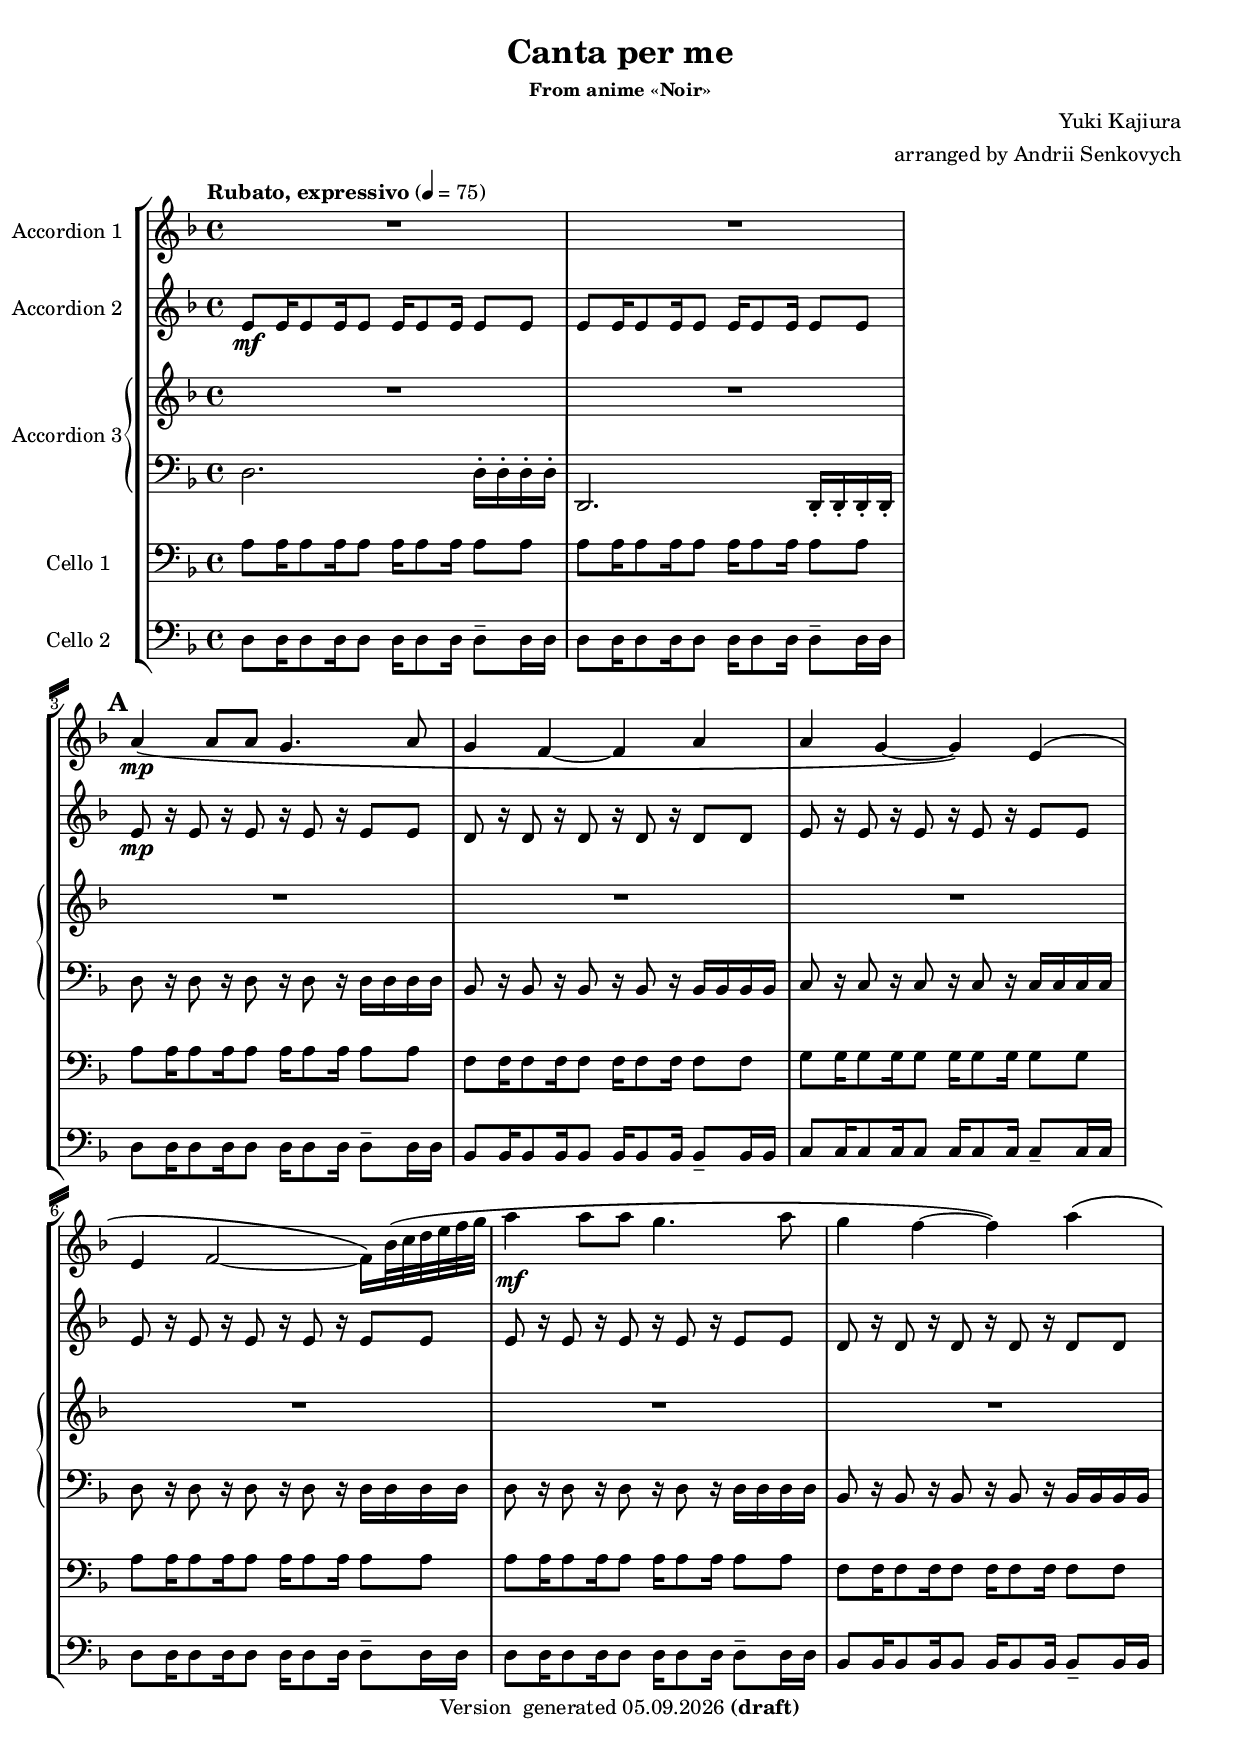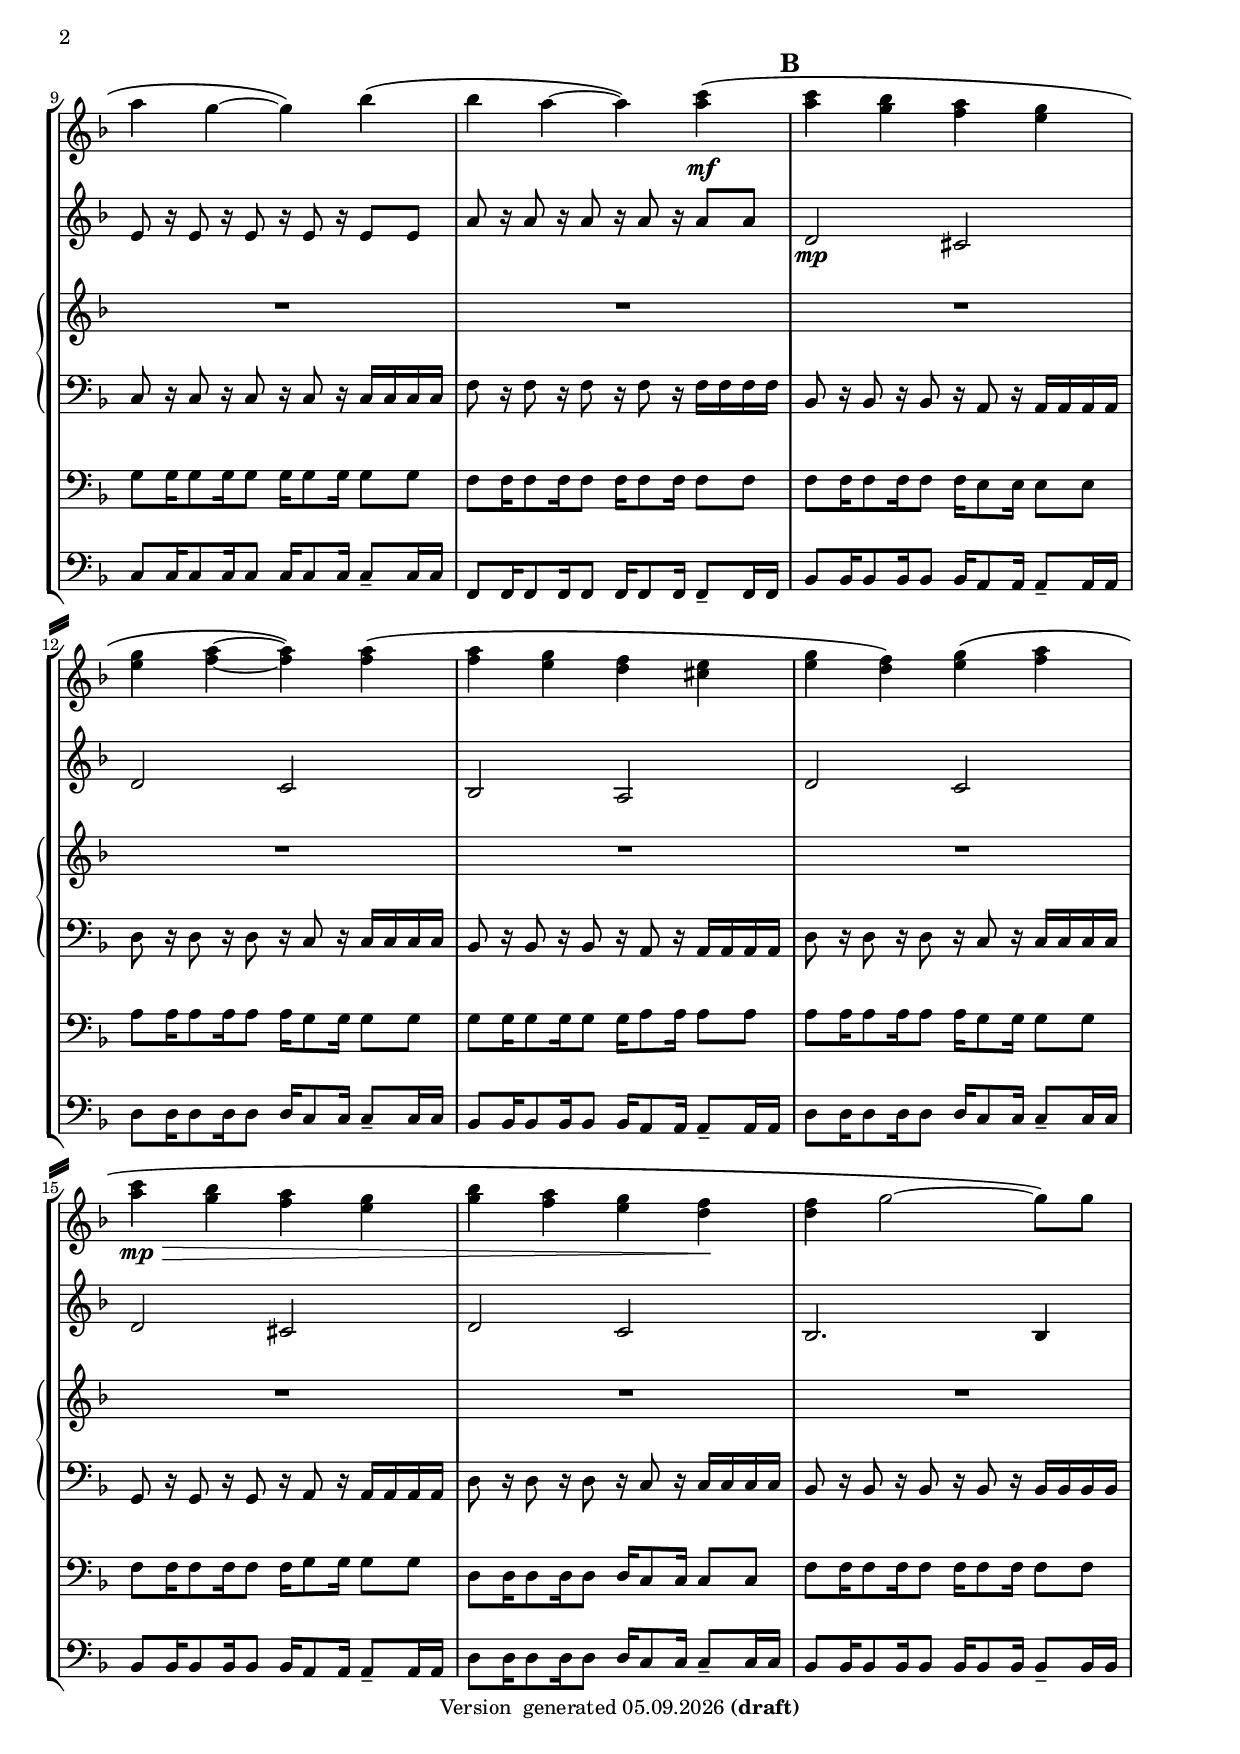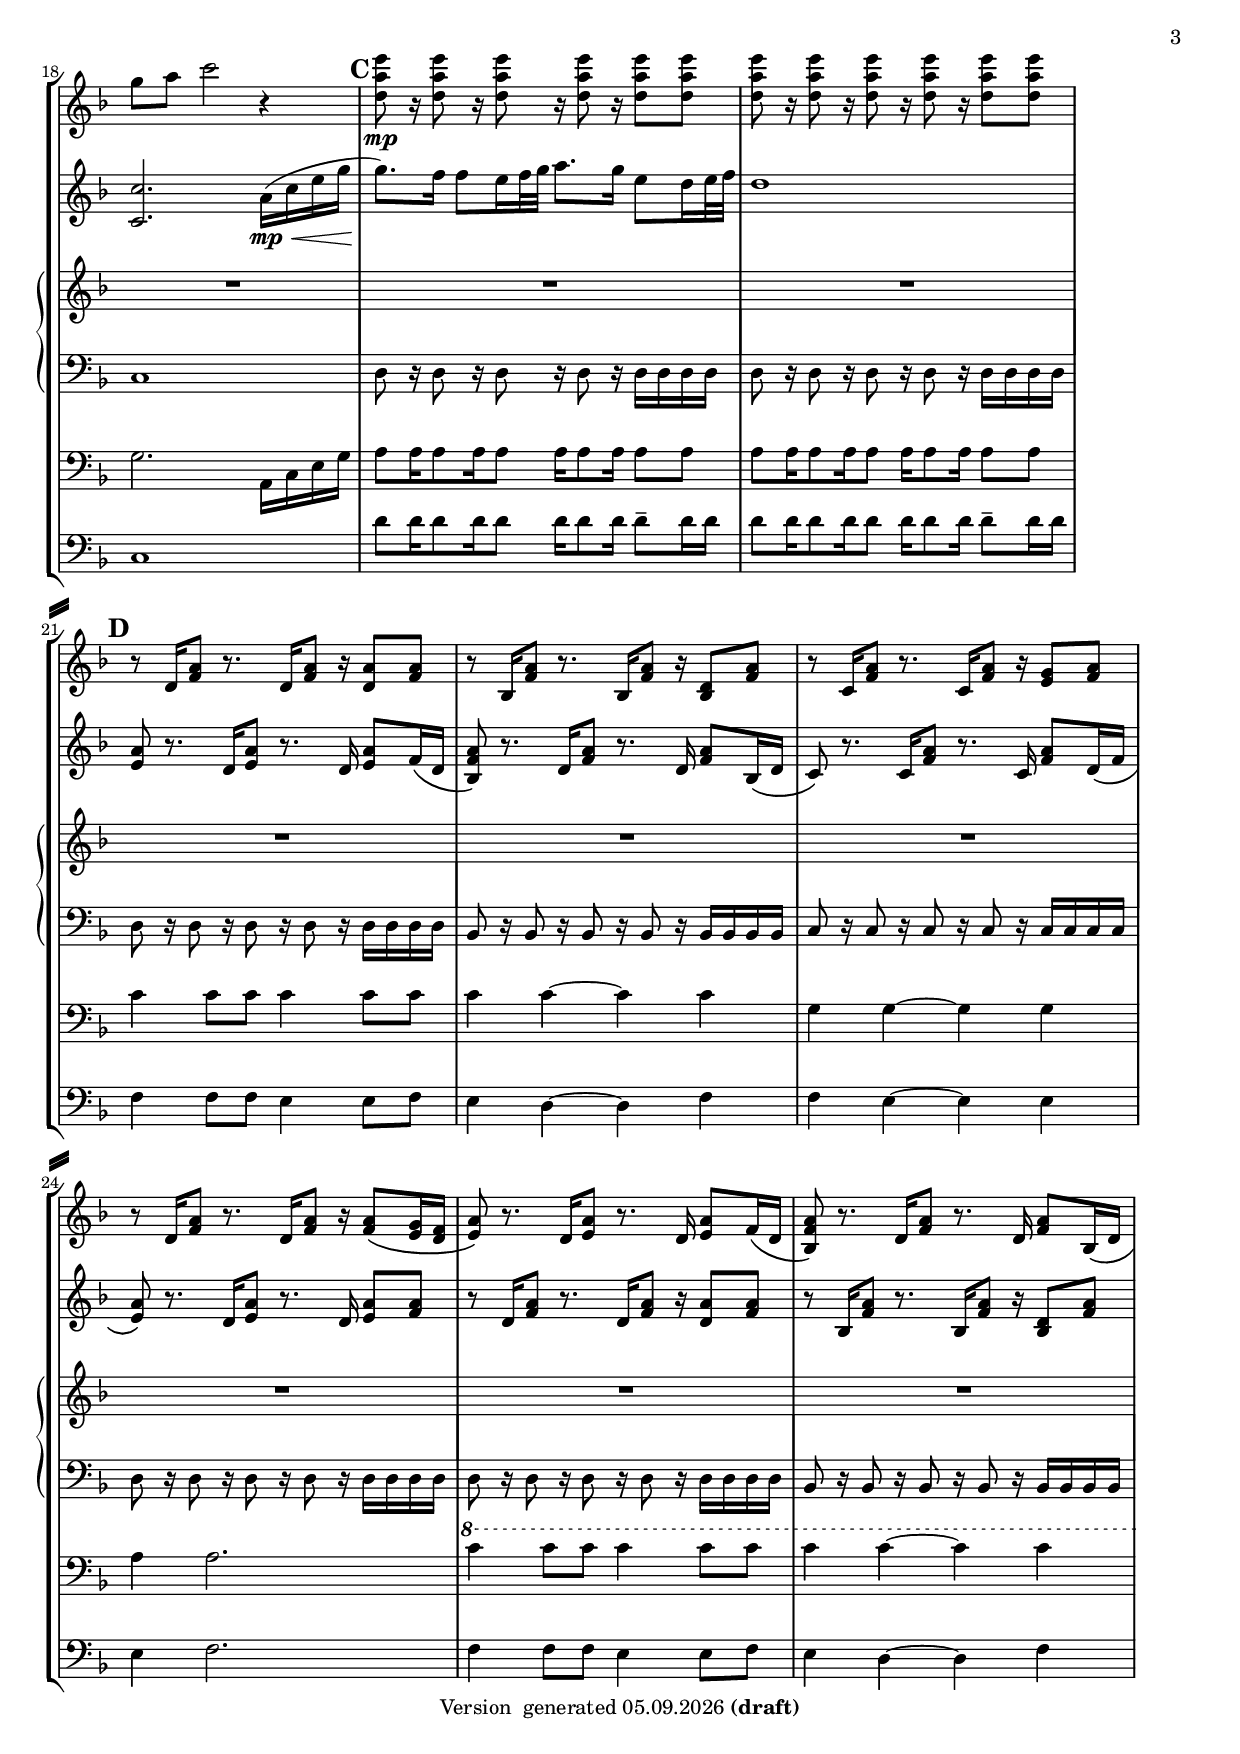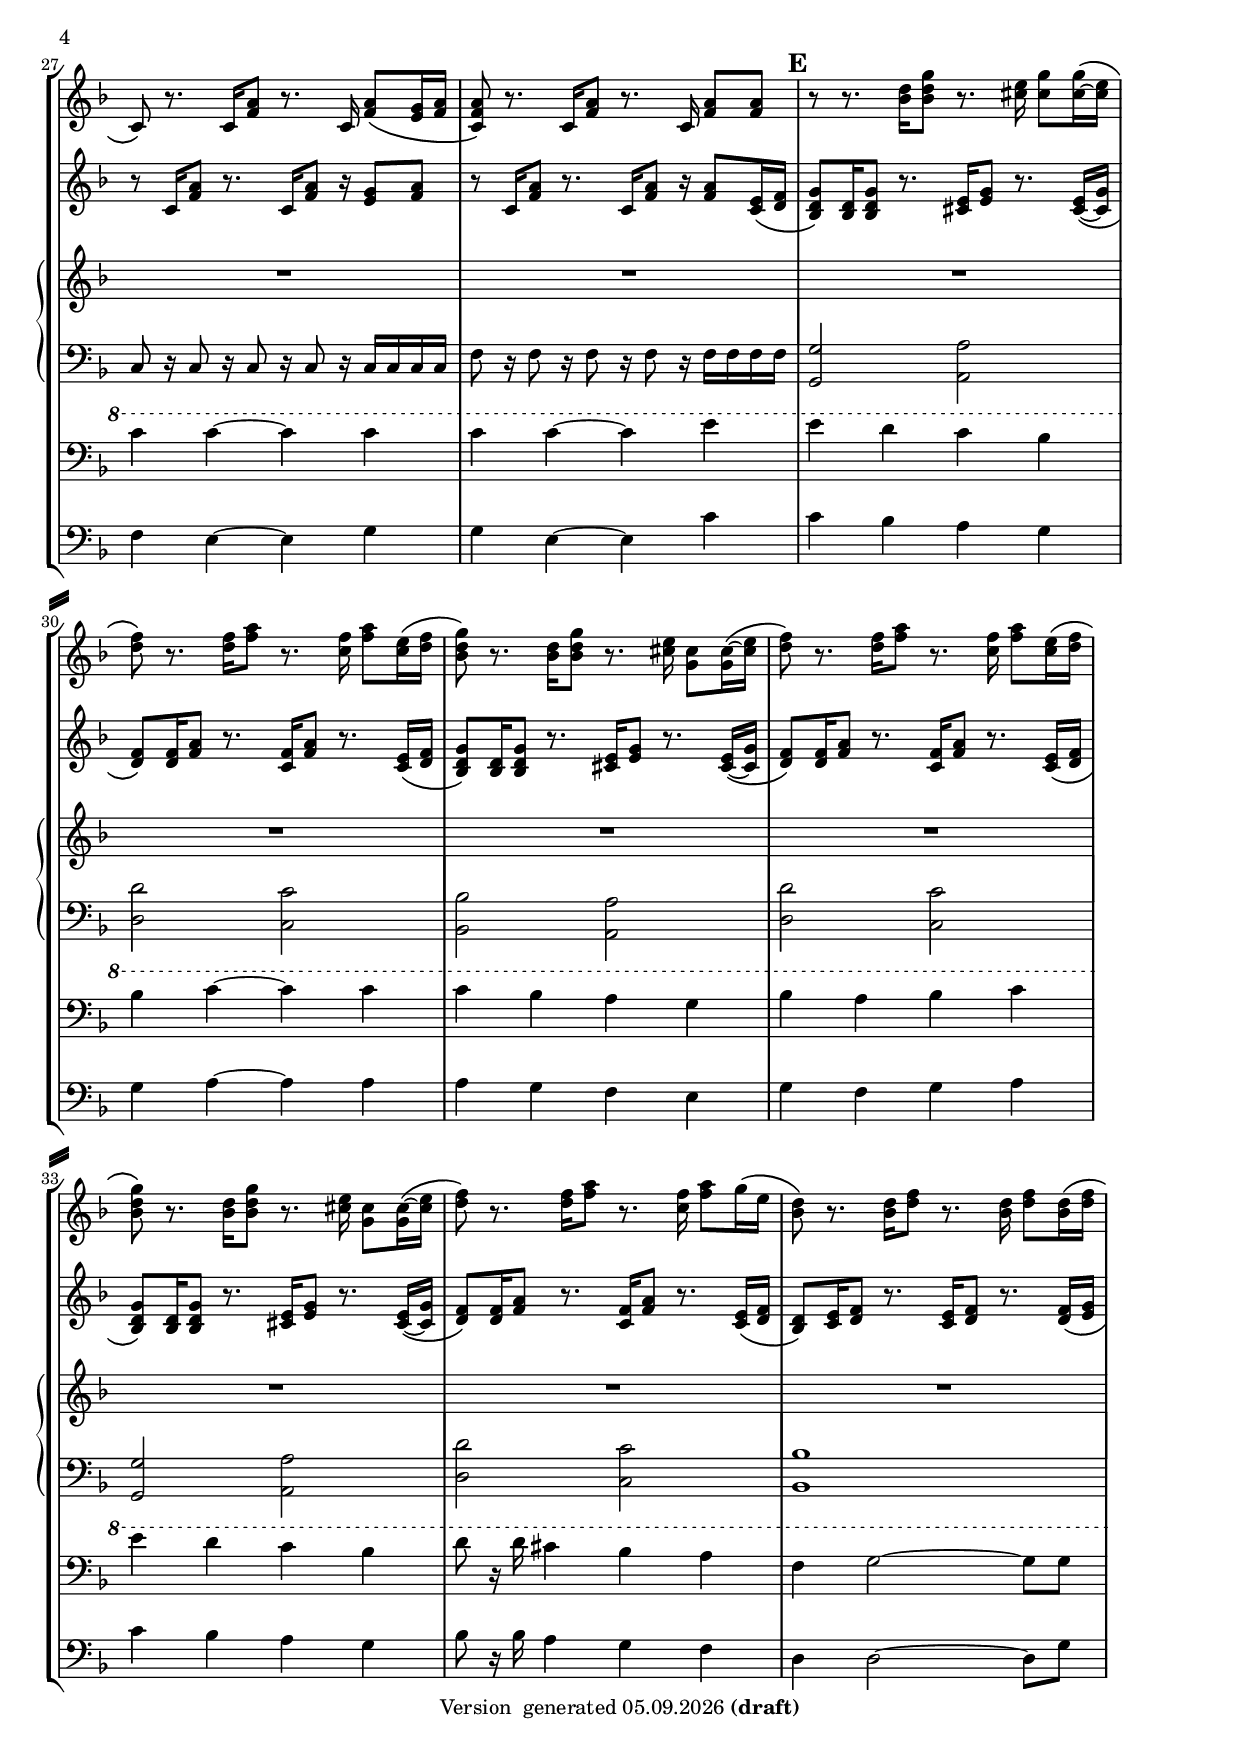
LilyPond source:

\include "src/header.ly"
#(set-global-staff-size 18)

\include "src/settings.ly"
discant = \markup {
  \musicglyph #"accordion.accDiscant"
}
dot = \markup {
  \musicglyph #"accordion.accDot"
}

\layout { ragged-right = ##t }

% 16 voets register
accBasson = ^\markup {
  \combine
  \discant
  \raise #0.5 \dot
}

% een korig 8 en 16 voets register
accBandon = ^\markup {
  \combine
  \discant
  \combine
  \raise #0.5 \dot
  \raise #1.5 \dot
}

accVCello = ^\markup {
  \combine
  \discant
  \combine
  \raise #0.5 \dot
  \combine
  \raise #1.5 \dot
  \translate #'(1 . 0) \raise #1.5 \dot
}

% 4-8-16 voets register
accHarmon = ^\markup {
  \combine
  \discant
  \combine
  \raise #0.5 \dot
  \combine
  \raise #1.5 \dot
  \raise #2.5 \dot
}

accTrombon = ^\markup {
  \combine
  \discant
  \combine
  \raise #0.5 \dot
  \combine
  \raise #1.5 \dot
  \combine
  \translate #'(1 . 0) \raise #1.5 \dot
  \translate #'(-1 . 0) \raise #1.5 \dot
}

% eenkorig 4 en 16 voets register
accOrgan = ^\markup {
  \combine
  \discant
  \combine
  \raise #0.5 \dot
  \raise #2.5 \dot
}

accMaster = ^\markup {
  \combine
  \discant
  \combine
  \raise #0.5 \dot
  \combine
  \raise #1.5 \dot
  \combine
  \translate #'(1 . 0) \raise #1.5 \dot
  \combine
  \translate #'(-1 . 0) \raise #1.5 \dot
  \raise #2.5 \dot
}

accAccord = ^\markup {
  \combine
  \discant
  \combine
  \raise #1.5 \dot
  \combine
  \translate #'(1 . 0) \raise #1.5 \dot
  \combine
  \translate #'(-1 . 0) \raise #1.5 \dot
  \raise #2.5 \dot
}

accMusette = ^\markup {
  \combine
  \discant
  \combine
  \raise #1.5 \dot
  \combine
  \translate #'(1 . 0) \raise #1.5 \dot
  \translate #'(-1 . 0) \raise #1.5 \dot
}

accCeleste = ^\markup {
  \combine
  \discant
  \combine
  \raise #1.5 \dot
  \translate #'(-1 . 0) \raise #1.5 \dot
}

accOboe = ^\markup {
  \combine
  \discant
  \combine
  \raise #1.5 \dot
  \raise #2.5 \dot
}

accClarin = ^\markup {
  \combine
  \discant
  \raise #1.5 \dot
}

accPiccolo = ^\markup {
  \combine
  \discant 
  \raise #2.5 \dot
}

accViolin = ^\markup {
  \combine
  \discant
  \combine
  \raise #1.5 \dot
  \combine
  \translate #'(1 . 0) \raise #1.5 \dot
  \raise #2.5 \dot
}


accordionOne = \new Staff {
  \tag #'score \set Staff.instrumentName = "Accordion 1"
  \tag #'part \defaultTempo
  \defaultKey
  \defaultTime
  \tag #'score \tag #'part \relative a' {
    R2*4

    \mark \default

    a4\accViolin\mp\( a8 a g4. a8
    g4 f~f\( a\(
    a g~g\) e\(
    e f2~f16\) b32\( c d e f g

    a4\mf a8 a g4. a8
    g4 f~f\) a\(
    a g~g\) b\(
    b a4~a4\) <a c>4\mf\(

    \mark \default

    <a c>4 <g b>4 <f a>4 <e g>4
    <e g>4 <f a>4~<f a>4\) <f a>4\(
    <f a>4 <e g>4 <d f>4 <cis e>4
    <e g>4 <d f>4\) <e g>4\( <f a>4

    <a c>4\mp\> <g b>4 <f a>4 <e g>4
    <g b>4 <f a>4 <e g>4 <d f>4\!
    <d f>4 g2~g8\) g 
    g a c2 r4

    \mark \default

    <d, a' e'>8\accClarin\mp r16 <d a' e'>8 r16 <d a' e'>8 r16 <d a' e'>8 r16 <d a' e'>8 <d a' e'>8
    <d  a' e'>8 r16 <d a' e'>8 r16 <d a' e'>8 r16 <d a' e'>8 r16 <d a' e'>8 <d a' e'>8
    
    \mark \default
    
    r8 d,16 <f a>8  r8. d16  <f a>8  r16 <d a'>8 <f a>8
    r8 b,16 <f' a>8 r8. b,16 <f' a>8 r16 <b, d>8 <f' a>8
    r8 c16  <f a>8  r8. c16  <f a>8  r16 <e g>8  <f a>8
    r8 d16  <f a>8  r8. d16  <f a>8  r16 <f a>8\( <e g>16 <d f>16

    <e a>8\)    r8. d16 <e a>8 r8. d16 <e a>8 f16\(  d
    <b f' a>8\) r8. d16 <f a>8 r8. d16 <f a>8 b,16\( d
    c8\)        r8. c16 <f a>8 r8. c16 <f a>8\( <e g>16 <f a>16
    <c f a>8\)  r8. c16 <f a>8 r8. c16 <f a>8 <f a>8

    \mark \default

    r8 r8. <b d>16 <b d g>8 r8. <cis e>16 <cis g'>8 <cis g'>16~\(<cis e>16
    <d f>8\) r8. <d f>16 <f a>8 r8. <c f>16 <f a>8 <c e>16\( <d f>16
    <b d g>8\) r8. <b d>16 <b d g>8 r8. <cis e>16 <cis g>8 <cis g>16~\(<cis e>16
    <d f>8\) r8. <d f>16 <f a>8 r8. <c f>16 <f a>8 <c e>16\( <d f>16

    <b d g>8\) r8. <b d>16 <b d g>8 r8. <cis e>16 <cis g>8 <cis g>16~\(<cis e>16
    <d f>8\) r8. <d f>16 <f a>8 r8. <c f>16 <f a>8 g16\( e16
    <b d>8\) r8. <b d>16 <d f>8 r8. <b d>16 <d f>8 <b d>16\(<d f>16
    <c g'>1\)

    \bar "|."
  }
}

accordionTwo = \new Staff {
  \tag #'score \set Staff.instrumentName = "Accordion 2"
  \tag #'part \defaultTempo
  \defaultKey
  \defaultTime
  \tag #'score \tag #'part \relative c' {
    e8\mf e16 e8 e16 e8 e16 e8 e16 e8 e8
    e8 e16 e8 e16 e8 e16 e8 e16 e8 e8

    \mark \default

    e8\mp r16 e8 r16 e8 r16 e8 r16 e8 e8
    d8 r16 d8 r16 d8 r16 d8 r16 d8 d8
    e8 r16 e8 r16 e8 r16 e8 r16 e8 e8
    e8 r16 e8 r16 e8 r16 e8 r16 e8 e8

    e8 r16 e8 r16 e8 r16 e8 r16 e8 e8
    d8 r16 d8 r16 d8 r16 d8 r16 d8 d8
    e8 r16 e8 r16 e8 r16 e8 r16 e8 e8
    a8 r16 a8 r16 a8 r16 a8 r16 a8 a8

    \mark \default

    d,2\mp cis
    d c
    b a
    d c

    d cis
    d c
    b2. b4
    <c c'>2. a'16\mp\<( c e g 

    \mark \default

    g8.)\! f16 f8 e16 f32 g a8. g16 e8 d16 e32 f
    d1

    \mark \default

    <e, a>8     r8. d16 <e a>8 r8. d16 <e a>8 f16\(  d
    <b f' a>8\) r8. d16 <f a>8 r8. d16 <f a>8 b,16\( d
    c8\)        r8. c16 <f a>8 r8. c16 <f a>8 d16\(  f
    <e a>8\)    r8. d16 <e a>8 r8. d16 <e a>8 <f a>8
    
    r8 d16  <f a>8  r8. d16  <f a>8  r16 <d a'>8 <f a>8
    r8 b,16 <f' a>8 r8. b,16 <f' a>8 r16 <b, d>8 <f' a>8
    r8 c16  <f a>8  r8. c16  <f a>8  r16 <e g>8  <f a>8
    r8 c16  <f a>8  r8. c16  <f a>8  r16 <f a>8 <c e>16\( <d f>16

    \mark \default

    <b d g>8\) <b d>16 <b d g>8 r8. <cis e>16 <e g>8 r8. <cis e>16~\( <cis g'>16
    <d f>8\) <d f>16 <f a>8 r8. <c f>16 <f a>8 r8. <c e>16\( <d f>16
    <b d g>8\) <b d>16 <b d g>8 r8. <cis e>16 <e g>8 r8. <cis e>16~\( <cis g'>16
    <d f>8\) <d f>16 <f a>8 r8. <c f>16 <f a>8 r8. <c e>16\( <d f>16

    <b d g>8\) <b d>16 <b d g>8 r8. <cis e>16 <e g>8 r8. <cis e>16~\( <cis g'>16
    <d f>8\) <d f>16 <f a>8 r8. <c f>16 <f a>8 r8. <c e>16\( <d f>16
    <b d>8\) <c e>16 <d f>8 r8. <c e>16 <d f>8 r8. <d f>16\( <e g>16

    <e g c>1\)

    \bar "|."
  } 
}

accordionThree = \new Staff {
  \tag #'part \defaultTempo
  \defaultKey
  \defaultTime
  % This is no need since used with bass part and named together
  %\tag #'score \set Staff.instrumentName = "Accordion 3"
  \tag #'score \tag #'part \relative c' {
    R1*2

    \mark \default

%    c'8\mp r16 c8 r16 c8 r16 c8 r16 c8 c8
%    b8 r16 b8 r16 b8 r16 b8 r16 b8 b8
%    c8 r16 c8 r16 c8 r16 c8 r16 c8 c8
%    c8 r16 c8 r16 c8 r16 c8 r16 c8 c8
%
%    c8 r16 c8 r16 c8 r16 c8 r16 c8 c8
%    b8 r16 b8 r16 b8 r16 b8 r16 b8 b8
%    c8 r16 c8 r16 c8 r16 c8 r16 c8 c8
%    c8 r16 c8 r16 c8 r16 c8 r16 c8 c8
    R1*8

    \mark \default

    R1*8

    \mark \default

    R1*2

    \mark \default

    R1*8

    \mark \default

    R1*8

    \bar "|."
  } 
}


accordionBass = \new Staff {
  \tag #'part \defaultTempo
  \defaultKey
  \defaultTime
  \clef bass
  \tag #'score \tag #'part \relative c {
    d2. d16-. d-. d-. d-.
    d,2. d16-. d-. d-. d-.

    d'8 r16 d8 r16 d8 r16 d8 r16 d16 d16 d16 d16
    b8 r16 b8 r16 b8 r16 b8 r16 b16 b16 b16 b16
    c8 r16 c8 r16 c8 r16 c8 r16 c16 c16 c16 c16
    d8 r16 d8 r16 d8 r16 d8 r16 d16 d16 d16 d16

    d8 r16 d8 r16 d8 r16 d8 r16 d16 d16 d16 d16
    b8 r16 b8 r16 b8 r16 b8 r16 b16 b16 b16 b16
    c8 r16 c8 r16 c8 r16 c8 r16 c16 c16 c16 c16
    f8 r16 f8 r16 f8 r16 f8 r16 f16 f16 f16 f16


    b,8 r16 b8 r16 b8 r16 a8 r16 a16 a16 a16 a16
    d8 r16 d8 r16 d8 r16 c8 r16 c16 c16 c16 c16
    b8 r16 b8 r16 b8 r16 a8 r16 a16 a16 a16 a16
    d8 r16 d8 r16 d8 r16 c8 r16 c16 c16 c16 c16

    g8 r16 g8 r16 g8 r16 a8 r16 a16 a16 a16 a16
    d8 r16 d8 r16 d8 r16 c8 r16 c16 c16 c16 c16
    b8 r16 b8 r16 b8 r16 b8 r16 b16 b16 b16 b16
    c1


    d8 r16 d8 r16 d8 r16 d8 r16 d16 d16 d16 d16
    d8 r16 d8 r16 d8 r16 d8 r16 d16 d16 d16 d16


    d8 r16 d8 r16 d8 r16 d8 r16 d16 d16 d16 d16
    b8 r16 b8 r16 b8 r16 b8 r16 b16 b16 b16 b16
    c8 r16 c8 r16 c8 r16 c8 r16 c16 c16 c16 c16
    d8 r16 d8 r16 d8 r16 d8 r16 d16 d16 d16 d16

    d8 r16 d8 r16 d8 r16 d8 r16 d16 d16 d16 d16
    b8 r16 b8 r16 b8 r16 b8 r16 b16 b16 b16 b16
    c8 r16 c8 r16 c8 r16 c8 r16 c16 c16 c16 c16
    f8 r16 f8 r16 f8 r16 f8 r16 f16 f16 f16 f16


    <g, g'>2 <a a'>
    <d d'> <c c'>
    <b b'> <a a'>
    <d d'> <c c'>

    <g g'> <a a'>
    <d d'> <c c'>
    <b b'>1
    <c g' c>

    \bar "|."
  } 
}


celloOne = \new Staff {
  \tag #'score \set Staff.instrumentName = "Cello 1"
  \tag #'part \defaultTempo
  \defaultKey
  \defaultTime
  \clef bass
  \tag #'score \tag #'part \relative c {
    \tag #'part   
    \set Score.skipBars = ##t
    a'8 a16 a8 a16 a8 a16 a8 a16 a8 a8
    a8 a16 a8 a16 a8 a16 a8 a16 a8 a8

    \mark \default

    a8 a16 a8 a16 a8 a16 a8 a16 a8 a8
    f8 f16 f8 f16 f8 f16 f8 f16 f8 f8
    g8 g16 g8 g16 g8 g16 g8 g16 g8 g8
    a8 a16 a8 a16 a8 a16 a8 a16 a8 a8

    a8 a16 a8 a16 a8 a16 a8 a16 a8 a8
    f8 f16 f8 f16 f8 f16 f8 f16 f8 f8
    g8 g16 g8 g16 g8 g16 g8 g16 g8 g8
    f8 f16 f8 f16 f8 f16 f8 f16 f8 f8

    \mark \default

    f8 f16 f8 f16 f8 f16 e8 e16 e8 e8
    a8 a16 a8 a16 a8 a16 g8 g16 g8 g8
    g8 g16 g8 g16 g8 g16 a8 a16 a8 a8
    a8 a16 a8 a16 a8 a16 g8 g16 g8 g8
    
    f8 f16 f8 f16 f8 f16 g8 g16 g8 g8
    d8 d16 d8 d16 d8 d16 c8 c16 c8 c8
    f8 f16 f8 f16 f8 f16 f8 f16 f8 f8

    g2. a,16 c e g

    \mark \default

    a8 a16 a8 a16 a8 a16 a8 a16 a8 a8
    a8 a16 a8 a16 a8 a16 a8 a16 a8 a8

    \mark \default

    c4 c8 c c4 c8 c
    c4 c~c c
    g g~g g
    a a2.

    \ottava #1
    \set Staff.ottavation = #"8"
    c'4 c8 c c4 c8 c
    c4 c~c c
    c c~c c
    c c~c e

    \mark \default

    e d c b 
    b c~c c
    c b a g 
    b a b c 

    e d c b 
    d8 r16 d16 cis4 b a
    f g2~g8 g
    g a c2 r4

    \ottava #0

    \bar "|."
  } 
}


celloTwo = \new Staff {
  \tag #'score \set Staff.instrumentName = "Cello 2"
  \tag #'part \defaultTempo
  \defaultKey
  \defaultTime
  \clef bass
  \tag #'score \tag #'part \relative c {
    d8 d16 d8 d16 d8 d16 d8 d16 d8-- d16 d16
    d8 d16 d8 d16 d8 d16 d8 d16 d8-- d16 d16

    \mark \default

    d8 d16 d8 d16 d8 d16 d8 d16 d8-- d16 d16
    b8 b16 b8 b16 b8 b16 b8 b16 b8-- b16 b16
    c8 c16 c8 c16 c8 c16 c8 c16 c8-- c16 c16
    d8 d16 d8 d16 d8 d16 d8 d16 d8-- d16 d16

    d8 d16 d8 d16 d8 d16 d8 d16 d8-- d16 d16
    b8 b16 b8 b16 b8 b16 b8 b16 b8-- b16 b16
    c8 c16 c8 c16 c8 c16 c8 c16 c8-- c16 c16
    f,8 f16 f8 f16 f8 f16 f8 f16 f8-- f16 f16

    \mark \default

    b8 b16 b8 b16 b8 b16 a8 a16 a8-- a16 a16
    d8 d16 d8 d16 d8 d16 c8 c16 c8-- c16 c16
    b8 b16 b8 b16 b8 b16 a8 a16 a8-- a16 a16
    d8 d16 d8 d16 d8 d16 c8 c16 c8-- c16 c16
    
    b8 b16 b8 b16 b8 b16 a8 a16 a8-- a16 a16
    d8 d16 d8 d16 d8 d16 c8 c16 c8-- c16 c16
    b8 b16 b8 b16 b8 b16 b8 b16 b8-- b16 b16
    c1

    \mark \default

    d'8 d16 d8 d16 d8 d16 d8 d16 d8-- d16 d16
    d8 d16 d8 d16 d8 d16 d8 d16 d8-- d16 d16
    
    \mark \default

    f,4 f8 f e4 e8 f
    e4 d~d f
    f e~e e
    e f2.

    f4 f8 f e4 e8 f
    e4 d~d f
    f e~e g
    g e~e c'

    \mark \default

    c b a g 
    g a~a a
    a g f e 
    g f g a 

    c b a g 
    b8 r16 b16 a4 g f
    d d2~d8 g
    g a c2 r4

    \bar "|."
  } 

}



{
  \set Score.markFormatter = #format-mark-box-numbers
  \new StaffGroup <<
    \accordionOne
    \accordionTwo
    \new PianoStaff <<
      \set PianoStaff.instrumentName = #"Accordion 3"
      \accordionThree
      \accordionBass
    >>
    \celloOne
    \celloTwo
  >>
}
\paper {
  system-separator-markup = \slashSeparator
}
\include "src/layout.ly"
